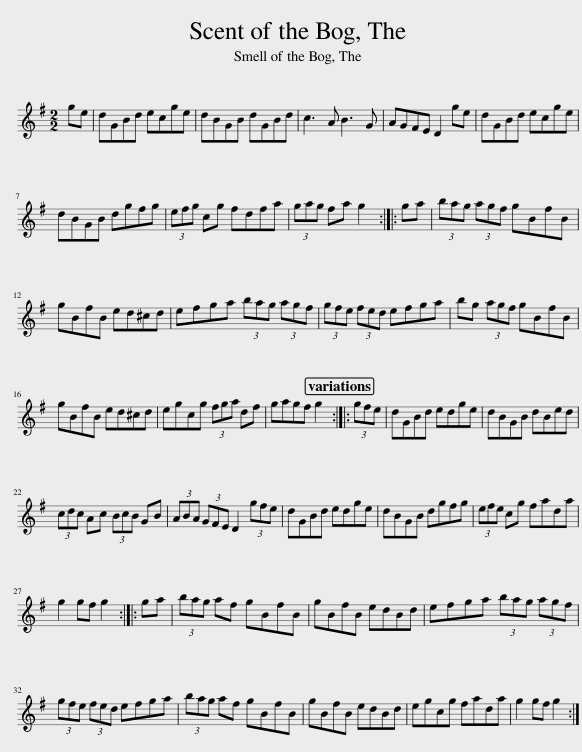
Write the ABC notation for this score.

X:1
L:1/8
M:2/2
I:linebreak $
K:G
V:1 treble
V:1
 ge | dGBd ecge | dBGB dGBd | c3 A B3 G | AGFE D2 ge | %5
 dGBd ecge |$ dBGB dgfg | (3efg cg fdfa | (3gag fa g2 :: ga | %10
 (3bag (3agf gBfB |$ gBfB ed^cd | efga (3bag (3agf | (3gfe (3fed efga | bg (3agf gBfB |$ %15
 gBfB ed^cd | egcg (3fga df | gagf g2 :: (3gfe | dGBd edge | %20
 dBGB dBed |$ (3cdc Ac (3BcB GB | (3ABA (3GFE D2 (3gfe | dGBd edge | dBGB dgfg | %25
 (3efe cg fada |$ g2 gf g2 :: ga | (3bag af gBfB | gBfB edBd | %30
 efga (3bag (3agf |$ (3gfe (3fed efga | (3bag af gBfB | gBfB edBd | egcg fada | %35
 g2 gf g2 :| %36
